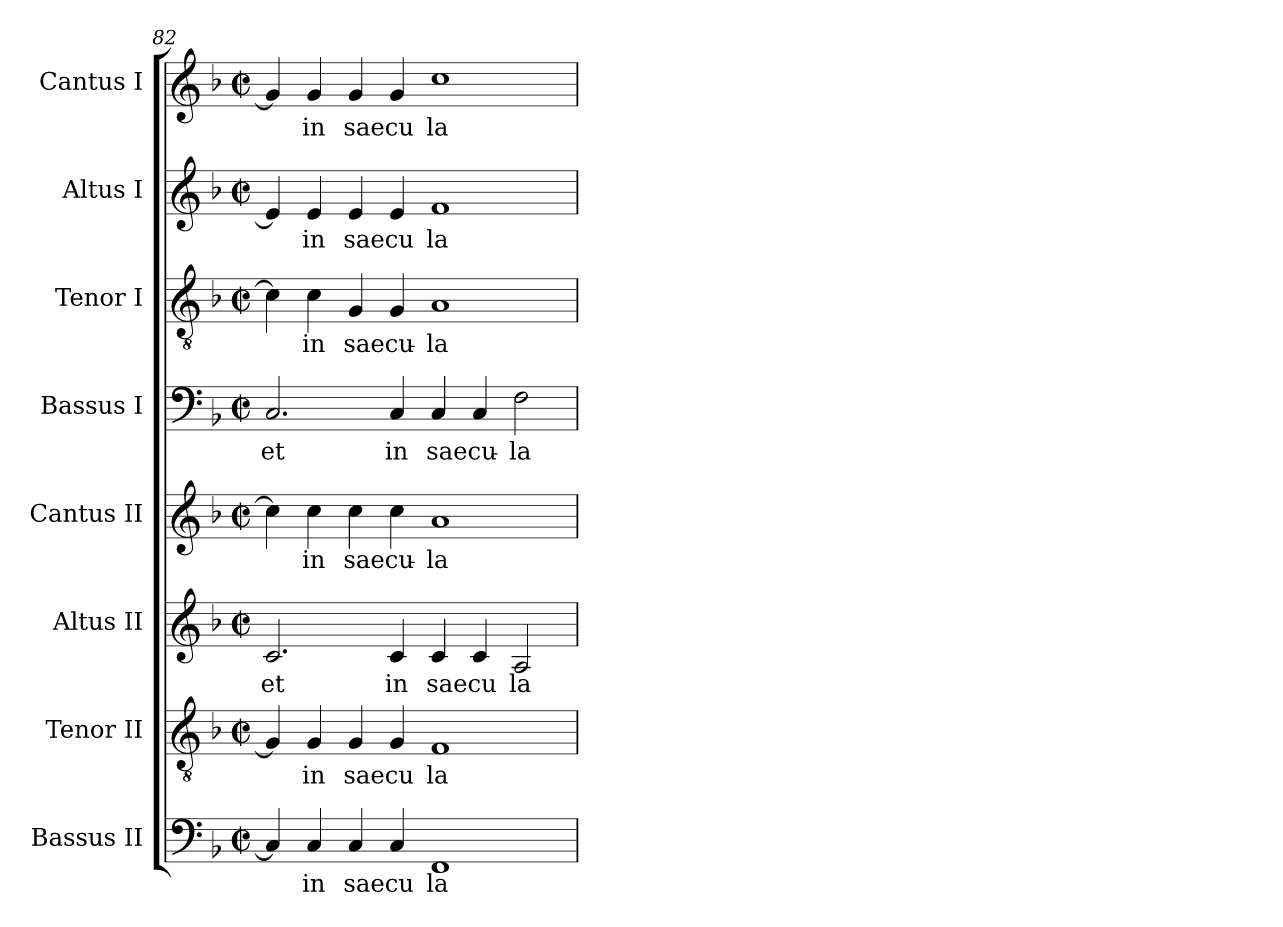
**kern	**text	**kern	**text	**kern	**text	**kern	**text	**kern	**text	**kern	**text	**kern	**text	**kern	**text
*part8	*part8	*part7	*part7	*part6	*part6	*part5	*part5	*part4	*part4	*part3	*part3	*part2	*part2	*part1	*part1
*staff8	*staff8	*staff7	*staff7	*staff6	*staff6	*staff5	*staff5	*staff4	*staff4	*staff3	*staff3	*staff2	*staff2	*staff1	*staff1
*I"Bassus II	*	*I"Tenor II	*	*I"Altus II	*	*I"Cantus II	*	*I"Bassus I	*	*I"Tenor I	*	*I"Altus I	*	*I"Cantus I	*
*clefF4	*	*clefGv2	*	*clefG2	*	*clefG2	*	*clefF4	*	*clefGv2	*	*clefG2	*	*clefG2	*
*k[b-]	*	*k[b-]	*	*k[b-]	*	*k[b-]	*	*k[b-]	*	*k[b-]	*	*k[b-]	*	*k[b-]	*
*F:	*	*F:	*	*F:	*	*F:	*	*F:	*	*F:	*	*F:	*	*F:	*
*M2/2	*	*M2/2	*	*M2/2	*	*M2/2	*	*M2/2	*	*M2/2	*	*M2/2	*	*M2/2	*
*met(c|)	*	*met(c|)	*	*met(c|)	*	*met(c|)	*	*met(c|)	*	*met(c|)	*	*met(c|)	*	*met(c|)	*
=82	=82	=82	=82	=82	=82	=82	=82	=82	=82	=82	=82	=82	=82	=82	=82
!	!	!	!	!	!LO:LY:b:cj	!	!	!	!LO:LY:b:cj	!	!	!	!	!	!
4C/]	.	4G/]	.	2.c/	et	4cc\]	.	2.C/	et	4c\]	.	4e/]	.	4g/]	.
!	!LO:LY:b:cj	!	!LO:LY:b:cj	!	!	!	!LO:LY:b:cj	!	!	!	!LO:LY:b:cj	!	!LO:LY:b:cj	!	!LO:LY:b:cj
4C/	in	4G/	in	.	.	4cc\	in	.	.	4c\	in	4e/	in	4g/	in
!	!LO:LY:b:cj	!	!LO:LY:b:cj	!	!	!	!LO:LY:b:cj	!	!	!	!LO:LY:b:cj	!	!LO:LY:b:cj	!	!LO:LY:b:cj
4C/	saecu	4G/	saecu	.	.	4cc\	saecu-	.	.	4G/	saecu-	4e/	saecu	4g/	saecu
!	!	!	!	!	!LO:LY:b:cj	!	!	!	!LO:LY:b:cj	!	!	!	!	!	!
4C/	.	4G/	.	4c/	in	4cc\	.	4C/	in	4G/	.	4e/	.	4g/	.
!	!LO:LY:b:cj	!	!LO:LY:b:cj	!	!LO:LY:b:cj	!	!LO:LY:b:cj	!	!LO:LY:b:cj	!	!LO:LY:b:cj	!	!LO:LY:b:cj	!	!LO:LY:b:cj
1FF	la	1F	la	4c/	saecu	1a	-la	4C/	saecu-	1A	-la	1f	la	1cc	la
.	.	.	.	4c/	.	.	.	4C/	.	.	.	.	.	.	.
!	!	!	!	!	!LO:LY:b:cj	!	!	!	!LO:LY:b:cj	!	!	!	!	!	!
.	.	.	.	2A/	la	.	.	2F\	-la	.	.	.	.	.	.
=	=	=	=	=	=	=	=	=	=	=	=	=	=	=	=
*-	*-	*-	*-	*-	*-	*-	*-	*-	*-	*-	*-	*-	*-	*-	*-
